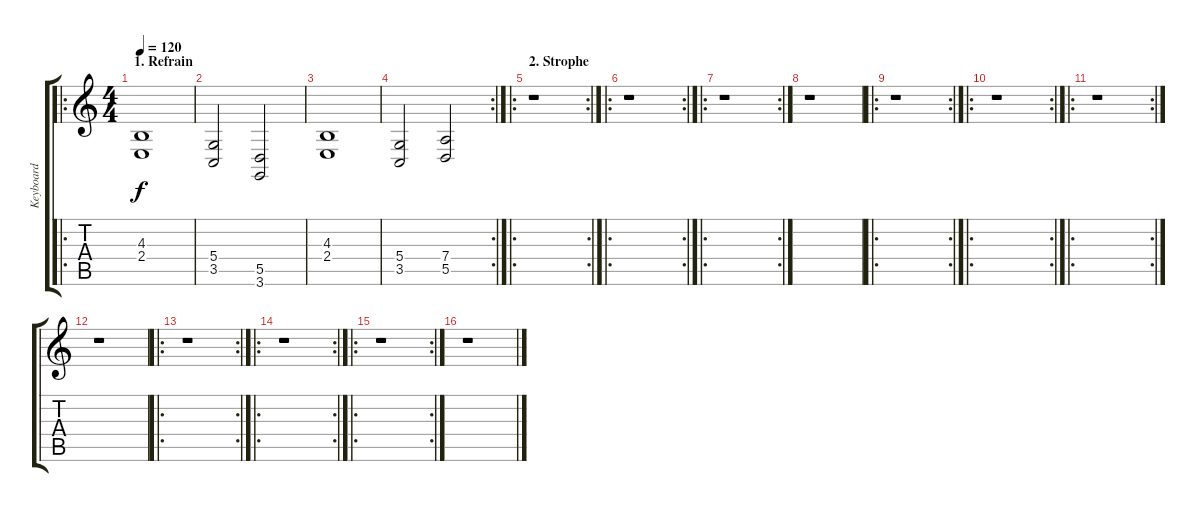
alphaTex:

\track ("Keyboard" "Keyboard") {instrument fx8scifi}
\staff {score tabs}
\tuning (E4 B3 G3 D3 A2 E2) {hide}
\ro
\ts (4 4)
\section ("" "1. Refrain")
\tempo 120
\clef g2
\ks c
(4.3 2.4).1{dy f} |
(5.4 3.5).2 (5.5 3.6).2 |
(4.3 2.4).1 |
\rc 2
(5.4 3.5).2 (7.4 5.5).2 |
\ro
\rc 2
\section ("" "2. Strophe")
r.1 |
\ro
\rc 2
r.1 |
\ro
\rc 2
r.1 |
r.1 |
\ro
\rc 2
r.1 |
\ro
\rc 2
r.1 |
\ro
\rc 2
r.1 |
r.1 |
\ro
\rc 2
r.1 |
\ro
\rc 2
r.1 |
\ro
\rc 2
r.1 |
r.1
